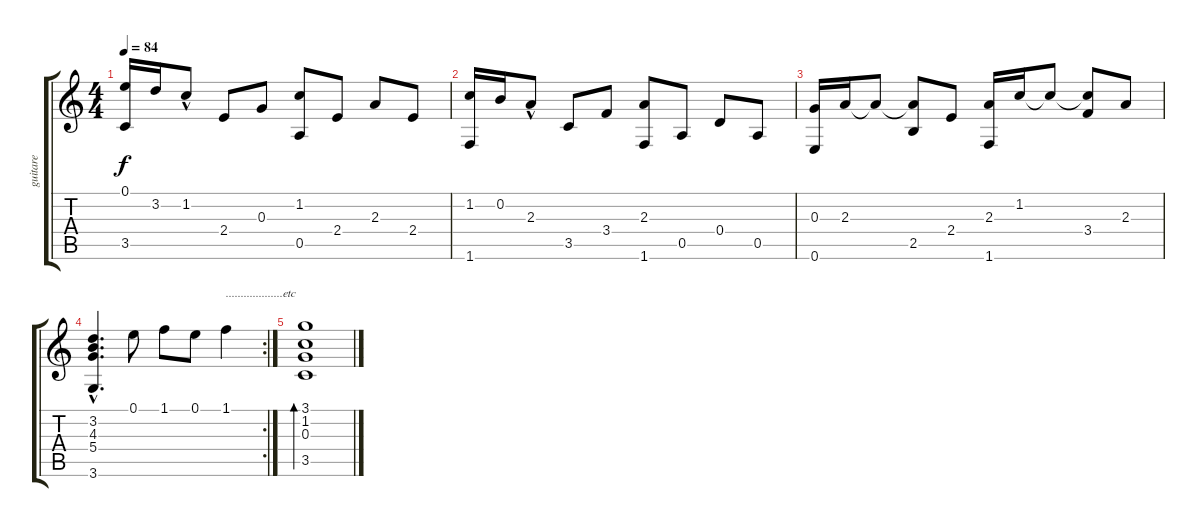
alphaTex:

\track ("guitare" "guitare") {instrument electricguitarjazz}
\staff {score tabs}
\tuning (E4 B3 G3 D3 A2 E2) {hide}
\ts (4 4)
\tempo 84
\clef g2
\ks c
(0.1 3.5).16{dy f} 3.2.16 1.2{hac}.8 2.4.8 0.3.8 (1.2 0.5).8 2.4.8 2.3.8 2.4.8 |
(1.2 1.6).16 0.2.16 2.3{hac}.8 3.5.8 3.4.8 (2.3 1.6).8 0.5.8 0.4.8 0.5.8 |
(0.3 0.6).16 2.3.16 2.3{t}.8 (2.3{t} 2.5).8 2.4.8 (2.3 1.6).16 1.2.16 1.2{t}.8 (1.2{t} 3.4).8 2.3.8 |
\rc 2
(3.2{hac} 4.3{hac} 5.4{hac} 3.6{hac}).4{d} 0.1.8 1.1.8 0.1.8 1.1.4{txt "...................etc"} |
(3.1 1.2 0.3 3.5).1{bd 240 volume 5}
